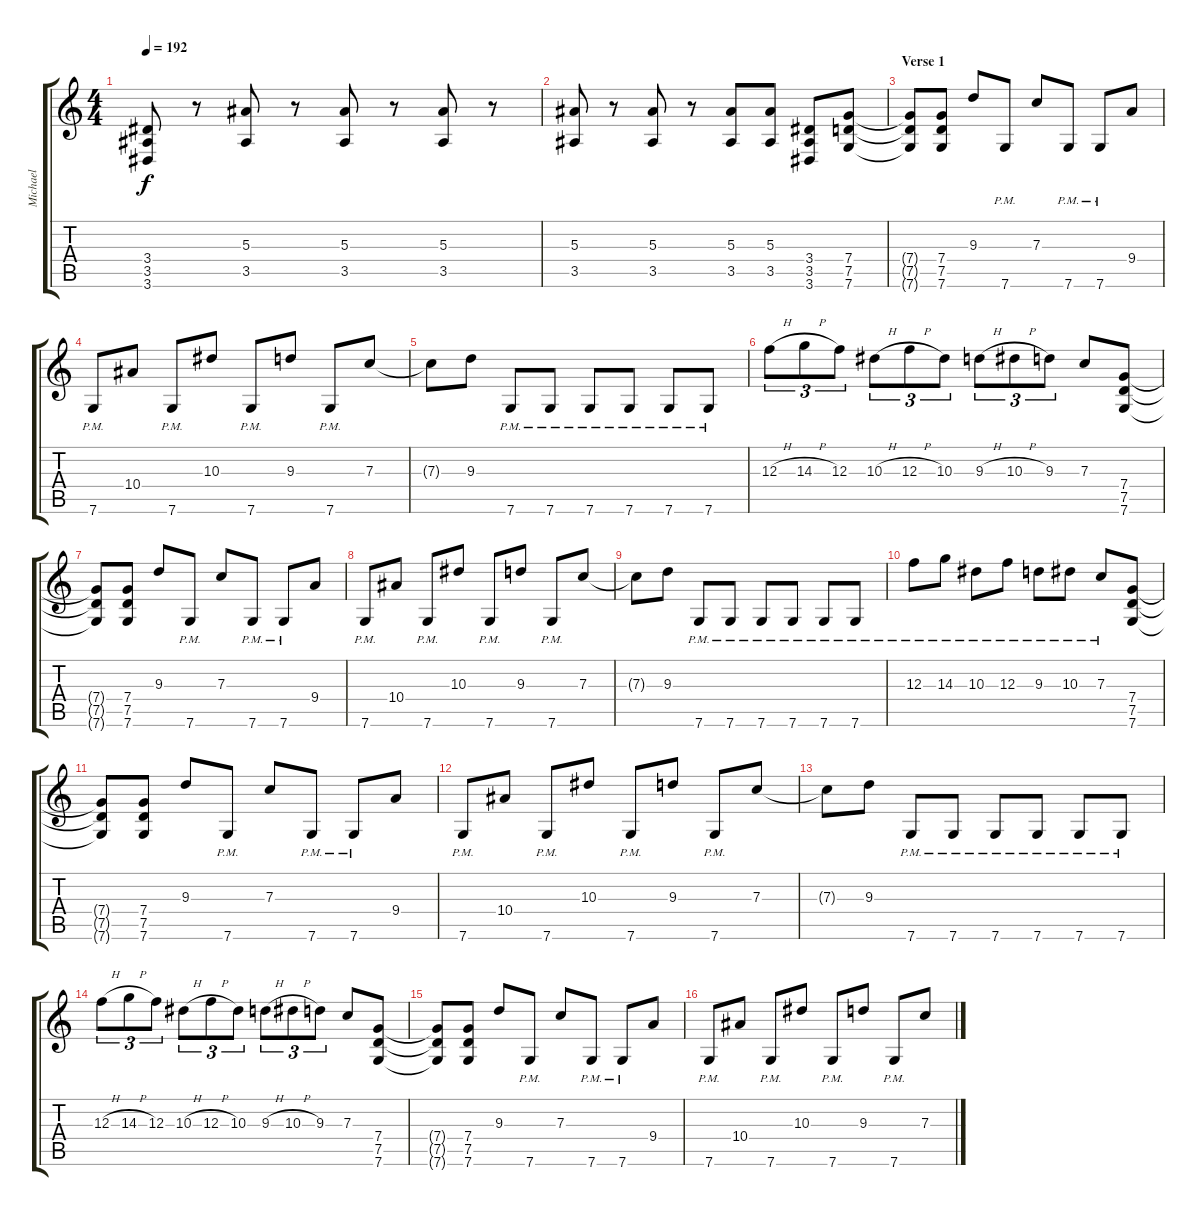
\track ("Michael" "Michael") {instrument distortionguitar}
\staff {score tabs}
\tuning (D4 A3 F3 C3 G2 C2) {hide}
\ts (4 4)
\tempo 192
\clef g2
\ks c
(3.4 3.5 3.6).8{dy f} r.8 (5.3 3.5).8 r.8 (5.3 3.5).8 r.8 (5.3 3.5).8 r.8 |
(5.3 3.5).8 r.8 (5.3 3.5).8 r.8 (5.3 3.5).8 (5.3 3.5).8 (3.4 3.5 3.6).8 (7.4 7.5 7.6).8 |
\section ("" "Verse 1")
(7.4{t} 7.5{t} 7.6{t}).8 (7.4 7.5 7.6).8 9.3.8 7.6{pm}.8 7.3.8 7.6{pm}.8 7.6{pm}.8 9.4.8 |
7.6{pm}.8 10.4.8 7.6{pm}.8 10.3.8 7.6{pm}.8 9.3.8 7.6{pm}.8 7.3.8 |
7.3{t}.8 9.3.8 7.6{pm}.8 7.6{pm}.8 7.6{pm}.8 7.6{pm}.8 7.6{pm}.8 7.6{pm}.8 |
12.3{h}.8{tu (3 2)} 14.3{h}.8{tu (3 2)} 12.3.8{tu (3 2)} 10.3{h}.8{tu (3 2)} 12.3{h}.8{tu (3 2)} 10.3.8{tu (3 2)} 9.3{h}.8{tu (3 2)} 10.3{h}.8{tu (3 2)} 9.3.8{tu (3 2)} 7.3.8 (7.4 7.5 7.6).8 |
(7.4{t} 7.5{t} 7.6{t}).8 (7.4 7.5 7.6).8 9.3.8 7.6{pm}.8 7.3.8 7.6{pm}.8 7.6{pm}.8 9.4.8 |
7.6{pm}.8 10.4.8 7.6{pm}.8 10.3.8 7.6{pm}.8 9.3.8 7.6{pm}.8 7.3.8 |
7.3{t}.8 9.3.8 7.6{pm}.8 7.6{pm}.8 7.6{pm}.8 7.6{pm}.8 7.6{pm}.8 7.6{pm}.8 |
12.3{pm}.8 14.3{pm}.8 10.3{pm}.8 12.3{pm}.8 9.3{pm}.8 10.3{pm}.8 7.3{pm}.8 (7.4 7.5 7.6).8 |
(7.4{t} 7.5{t} 7.6{t}).8 (7.4 7.5 7.6).8 9.3.8 7.6{pm}.8 7.3.8 7.6{pm}.8 7.6{pm}.8 9.4.8 |
7.6{pm}.8 10.4.8 7.6{pm}.8 10.3.8 7.6{pm}.8 9.3.8 7.6{pm}.8 7.3.8 |
7.3{t}.8 9.3.8 7.6{pm}.8 7.6{pm}.8 7.6{pm}.8 7.6{pm}.8 7.6{pm}.8 7.6{pm}.8 |
12.3{h}.8{tu (3 2)} 14.3{h}.8{tu (3 2)} 12.3.8{tu (3 2)} 10.3{h}.8{tu (3 2)} 12.3{h}.8{tu (3 2)} 10.3.8{tu (3 2)} 9.3{h}.8{tu (3 2)} 10.3{h}.8{tu (3 2)} 9.3.8{tu (3 2)} 7.3.8 (7.4 7.5 7.6).8 |
(7.4{t} 7.5{t} 7.6{t}).8 (7.4 7.5 7.6).8 9.3.8 7.6{pm}.8 7.3.8 7.6{pm}.8 7.6{pm}.8 9.4.8 |
7.6{pm}.8 10.4.8 7.6{pm}.8 10.3.8 7.6{pm}.8 9.3.8 7.6{pm}.8 7.3.8
